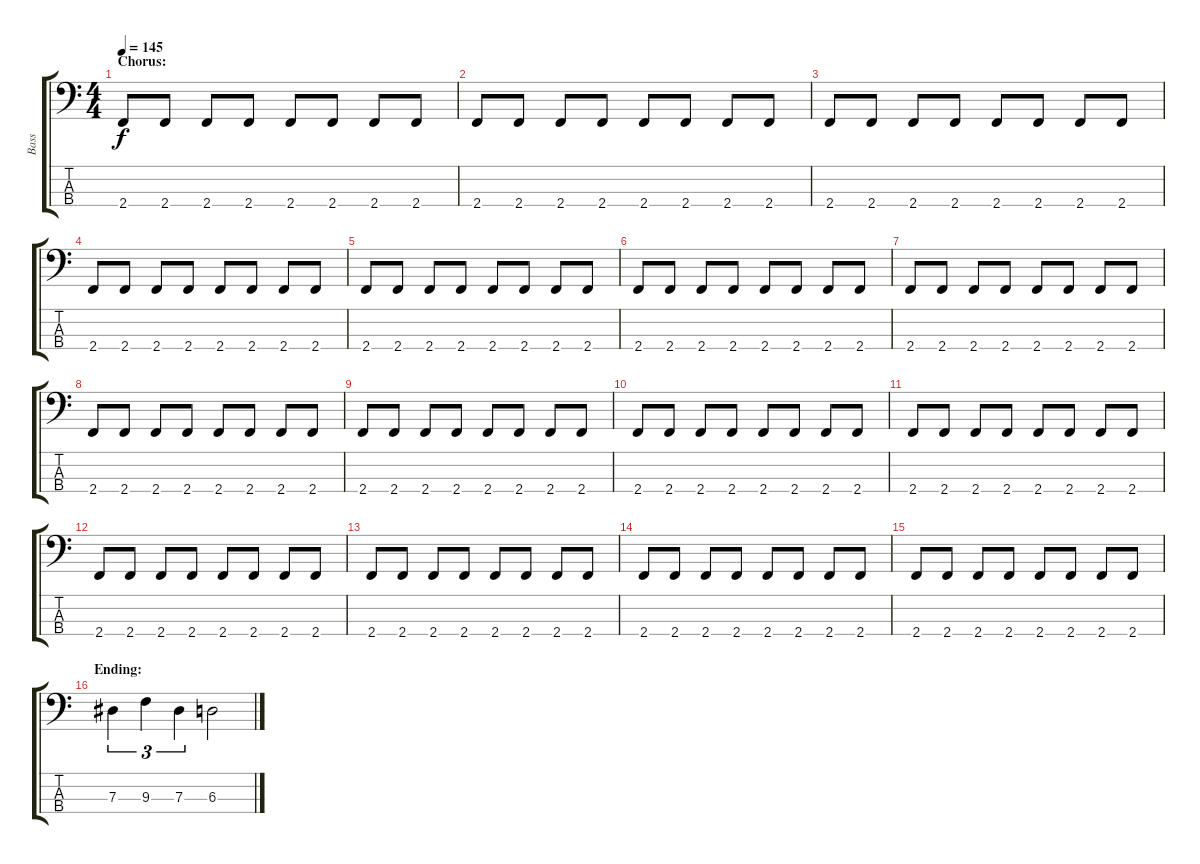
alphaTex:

\track ("Bass" "Bass") {instrument electricbassfinger}
\staff {score tabs}
\tuning (Gb2 Db2 Ab1 Eb1) {hide}
\ts (4 4)
\section ("" "Chorus:")
\tempo 145
\clef f4
\ks c
2.4.8{dy f} 2.4.8 2.4.8 2.4.8 2.4.8 2.4.8 2.4.8 2.4.8 |
2.4.8 2.4.8 2.4.8 2.4.8 2.4.8 2.4.8 2.4.8 2.4.8 |
2.4.8 2.4.8 2.4.8 2.4.8 2.4.8 2.4.8 2.4.8 2.4.8 |
2.4.8 2.4.8 2.4.8 2.4.8 2.4.8 2.4.8 2.4.8 2.4.8 |
2.4.8 2.4.8 2.4.8 2.4.8 2.4.8 2.4.8 2.4.8 2.4.8 |
2.4.8 2.4.8 2.4.8 2.4.8 2.4.8 2.4.8 2.4.8 2.4.8 |
2.4.8 2.4.8 2.4.8 2.4.8 2.4.8 2.4.8 2.4.8 2.4.8 |
2.4.8 2.4.8 2.4.8 2.4.8 2.4.8 2.4.8 2.4.8 2.4.8 |
2.4.8 2.4.8 2.4.8 2.4.8 2.4.8 2.4.8 2.4.8 2.4.8 |
2.4.8 2.4.8 2.4.8 2.4.8 2.4.8 2.4.8 2.4.8 2.4.8 |
2.4.8 2.4.8 2.4.8 2.4.8 2.4.8 2.4.8 2.4.8 2.4.8 |
2.4.8 2.4.8 2.4.8 2.4.8 2.4.8 2.4.8 2.4.8 2.4.8 |
2.4.8 2.4.8 2.4.8 2.4.8 2.4.8 2.4.8 2.4.8 2.4.8 |
2.4.8 2.4.8 2.4.8 2.4.8 2.4.8 2.4.8 2.4.8 2.4.8 |
2.4.8 2.4.8 2.4.8 2.4.8 2.4.8 2.4.8 2.4.8 2.4.8 |
\section ("" "Ending:")
7.3.4{tu (3 2)} 9.3.4{tu (3 2)} 7.3.4{tu (3 2)} 6.3.2
